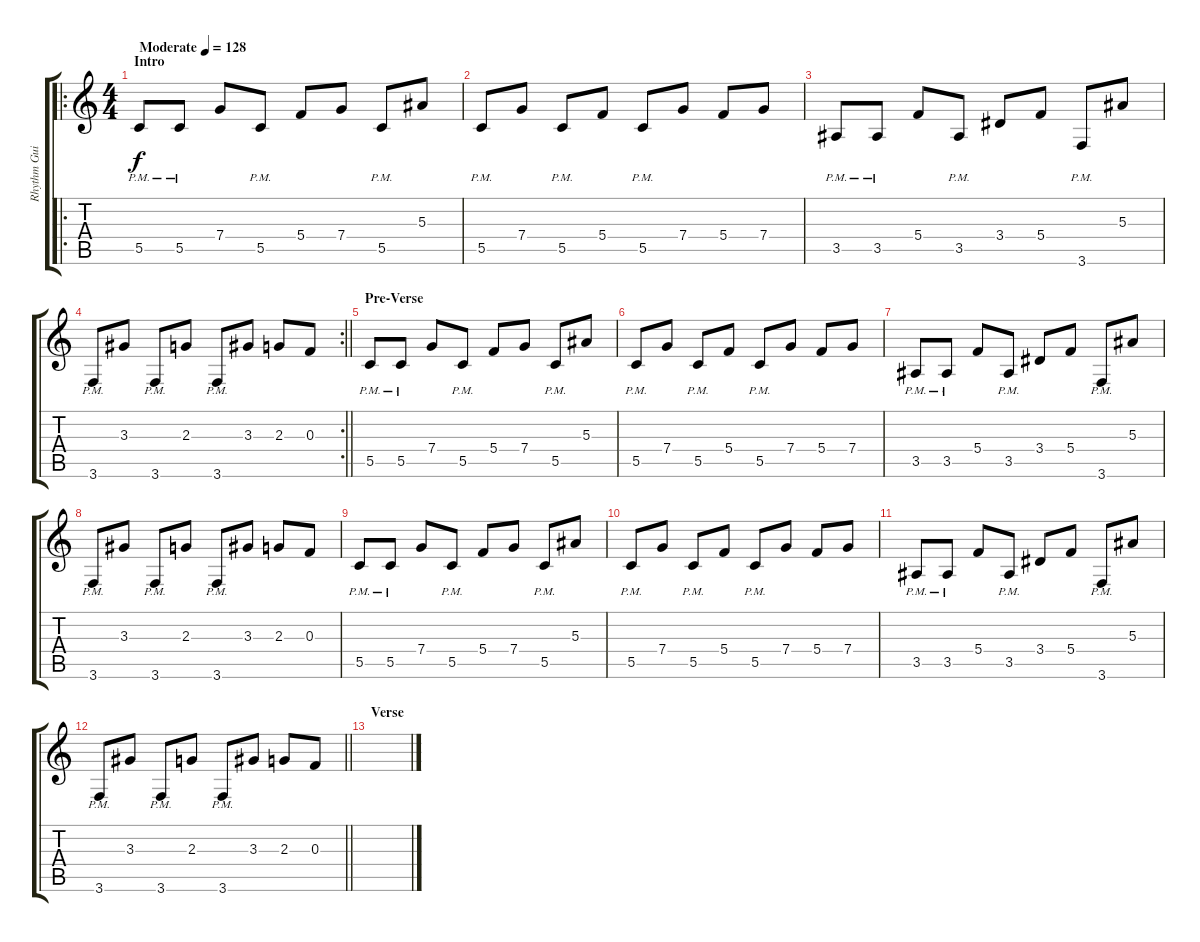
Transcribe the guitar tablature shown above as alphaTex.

\track ("Rhythm Guitar 1" "Rhythm Gui") {instrument distortionguitar}
\staff {score tabs}
\tuning (D4 A3 F3 C3 G2 D2) {hide}
\ro
\ts (4 4)
\section ("" "Intro")
\tempo (128 "Moderate")
\clef g2
\ks c
5.5{pm}.8{dy f instrument distortionguitar} 5.5{pm}.8 7.4.8 5.5{pm}.8 5.4.8 7.4.8 5.5{pm}.8 5.3.8 |
5.5{pm}.8 7.4.8 5.5{pm}.8 5.4.8 5.5{pm}.8 7.4.8 5.4.8 7.4.8 |
3.5{pm}.8 3.5{pm}.8 5.4.8 3.5{pm}.8 3.4.8 5.4.8 3.6{pm}.8 5.3.8 |
\rc 2
\barLineRight lightlight
3.6{pm}.8 3.3.8 3.6{pm}.8 2.3.8 3.6{pm}.8 3.3.8 2.3.8 0.3.8 |
\section ("" "Pre-Verse")
5.5{pm}.8 5.5{pm}.8 7.4.8 5.5{pm}.8 5.4.8 7.4.8 5.5{pm}.8 5.3.8 |
5.5{pm}.8 7.4.8 5.5{pm}.8 5.4.8 5.5{pm}.8 7.4.8 5.4.8 7.4.8 |
3.5{pm}.8 3.5{pm}.8 5.4.8 3.5{pm}.8 3.4.8 5.4.8 3.6{pm}.8 5.3.8 |
3.6{pm}.8 3.3.8 3.6{pm}.8 2.3.8 3.6{pm}.8 3.3.8 2.3.8 0.3.8 |
5.5{pm}.8 5.5{pm}.8 7.4.8 5.5{pm}.8 5.4.8 7.4.8 5.5{pm}.8 5.3.8 |
5.5{pm}.8 7.4.8 5.5{pm}.8 5.4.8 5.5{pm}.8 7.4.8 5.4.8 7.4.8 |
3.5{pm}.8 3.5{pm}.8 5.4.8 3.5{pm}.8 3.4.8 5.4.8 3.6{pm}.8 5.3.8 |
\barLineRight lightlight
3.6{pm}.8 3.3.8 3.6{pm}.8 2.3.8 3.6{pm}.8 3.3.8 2.3.8 0.3.8 |
\section ("" "Verse")
